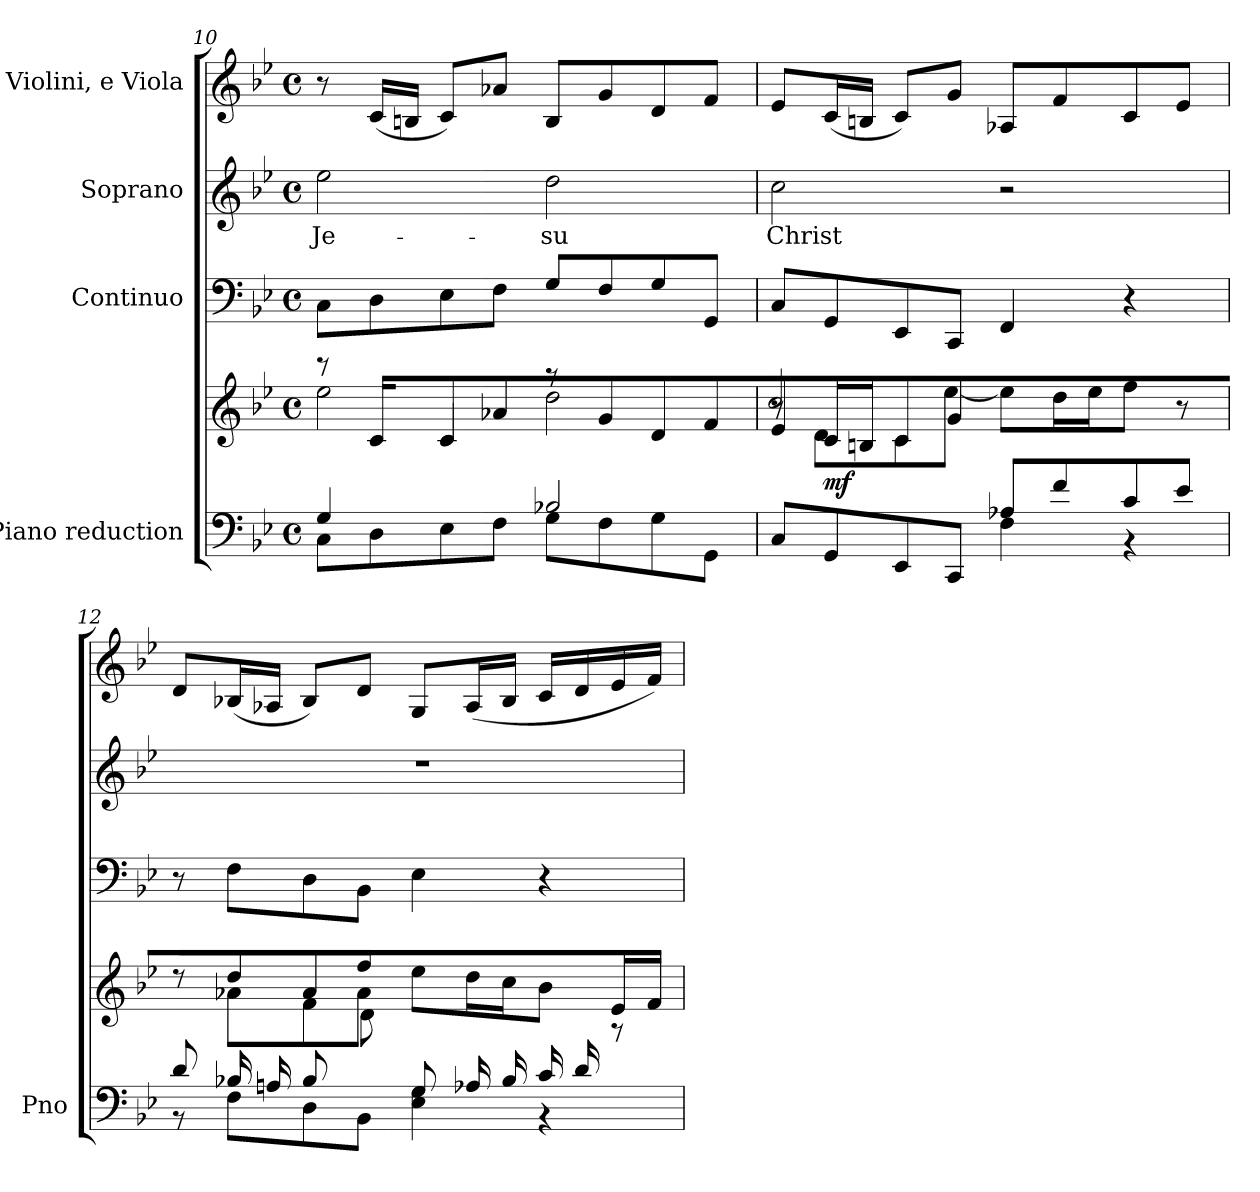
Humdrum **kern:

**kern	**kern	**dynam	**kern	**kern	**text	**kern
*part4	*part4	*part4	*part3	*part2	*part2	*part1
*staff5	*staff4	*staff4/5	*staff3	*staff2	*staff2	*staff1
*I"Piano reduction	*	*	*I"Continuo	*I"Soprano	*	*I"Violini, e Viola
*I'Pno	*	*	*	*	*	*
*clefF4	*clefG2	*	*clefF4	*clefG2	*	*clefG2
*k[b-e-]	*k[b-e-]	*	*k[b-e-]	*k[b-e-]	*	*k[b-e-]
*M4/4	*M4/4	*	*M4/4	*M4/4	*	*M4/4
*met(c)	*met(c)	*	*met(c)	*met(c)	*	*met(c)
=10	=10	=10	=10	=10	=10	=10
*^	*^	*	*	*	*	*
*	*^	*	*^	*	*	*	*	*
!	!	!	!	!	!	!	!	!	!LO:LY:b	!
8.ryy	4G/	8C\L	8r	2ee-\	4ryy	.	8C\L	2ee-\	Je-	8r
.	.	8D\	16c/LL	.	.	.	8D\	.	.	(16c/LL
16Bn/J	.	.	16ryy	.	.	.	.	.	.	16Bn/JJ
2.ryy	4ryy	8E-\	8c/	.	4c/	.	8E-\	.	.	8c/L)
.	.	8F\J	8a-X/J	.	.	.	8F\J	.	.	8a-X/J
!	!	!	!	!	!	!	!	!	!LO:LY:b	!
.	2B-X/	8G\L	8r	2dd\	2ryy	.	8G/L	2dd\	-su	8B/L
.	.	8F\	8g/L	.	.	.	8F/	.	.	8g/
.	.	8G\	8d/	.	.	.	8G/	.	.	8d/
.	.	8GG\J	8f/J	.	.	.	8GG/J	.	.	8f/J
=11	=11	=11	=11	=11	=11	=11	=11	=11	=11	=11
!	!	!	!	!	!	!	!	!	!LO:LY:b	!
2ryy	2ryy	8C/L	8e-/L	8r	2cc/	.	8C/L	2cc\	Christ	8e-/L
!	!	!	!	!	!	!LO:DY:b	!	!	!	!
.	.	8GG/	16c/L	8d\L	.	mf	8GG/	.	.	(16c/L
.	.	.	16Bn/J	.	.	.	.	.	.	16Bn/JJ
.	.	8EE-/	8c/	8c\	.	.	8EE-/	.	.	8c/L)
.	.	8CC/J	8g/J	[8ee-\J	.	.	8CC/J	.	.	8g/J
8A-X/L	2ryy	4F\	2ryy	8ee-\L]	2ryy	.	4FF/	2r	.	8A-X/L
8f/	.	.	.	16dd\L	.	.	.	.	.	8f/
.	.	.	.	16ee-\J	.	.	.	.	.	.
8c/	.	4r	.	8ff\J	.	.	4r	.	.	8c/
8e-/J	.	.	.	8r	.	.	.	.	.	8e-/J
=12	=12	=12	=12	=12	=12	=12	=12	=12	=12	=12
2.ryy	8d/L	8r	8r	8ryy	4.ryy	.	8r	1r	.	8d/L
.	16B-X/L	8F\L	8dd/L	8a-X\L	.	.	8F\L	.	.	(16B-X/L
.	16An/J	.	.	.	.	.	.	.	.	16A-X/JJ
.	8B-/	8D\	8a-/	8f\	.	.	8D\	.	.	8B-/L)
.	8ryy	8BB-\J	8ff/J	8a-\J	8d\J	.	8BB-\J	.	.	8d/J
.	8G/L	4E-\ 4G\	4ryy	8ee-\L	2ryy	.	4E-\	.	.	8G/L
.	16A-X/L	.	.	16dd\L	.	.	.	.	.	(16A-/L
.	16B-/JJ	.	.	16cc\J	.	.	.	.	.	16B-/JJ
16c/LL	4r	4ryy	8ryy	8b-\J	.	.	4r	.	.	16c/LL
16d/	.	.	.	.	.	.	.	.	.	16d/
8ryy	.	.	16e-/	8r	.	.	.	.	.	16e-/
.	.	.	16f/JJ	.	.	.	.	.	.	16f/JJ)
*v	*v	*v	*	*	*	*	*	*	*	*
*	*v	*v	*v	*	*	*	*	*
=	=	=	=	=	=	=
*-	*-	*-	*-	*-	*-	*-
